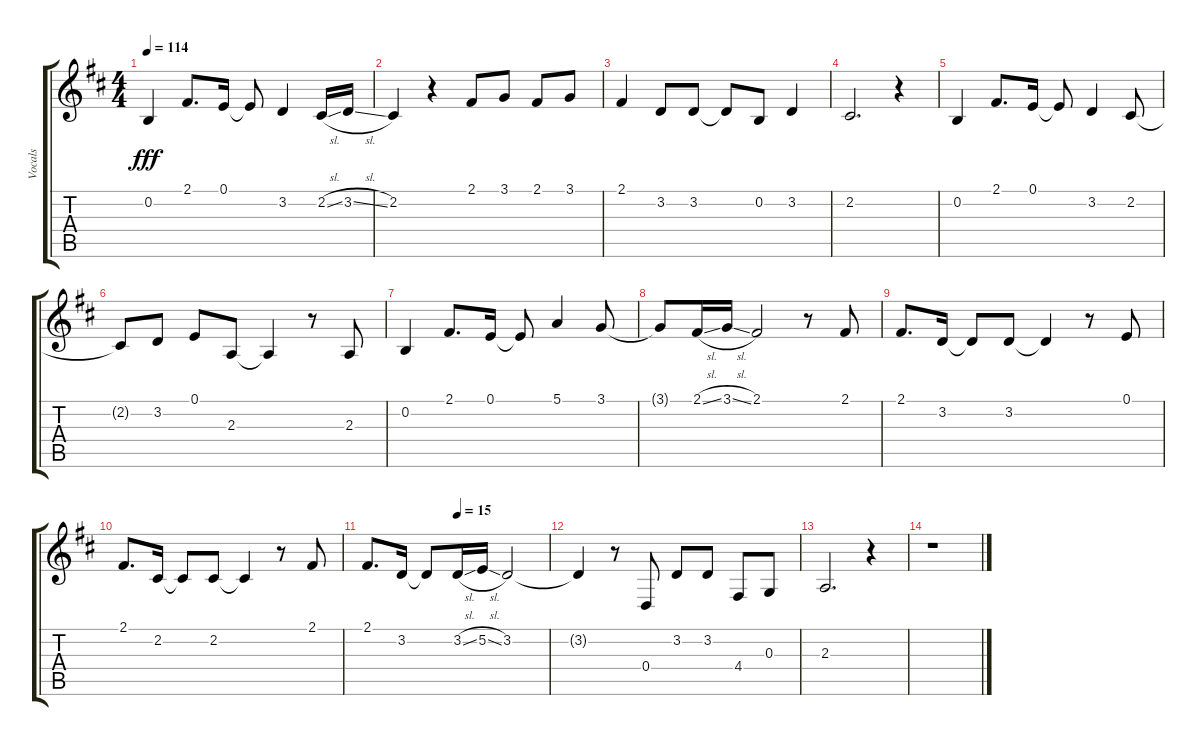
\track ("Vocals" "Vocals") {instrument voiceoohs}
\staff {score tabs}
\tuning (E4 B3 G3 D3 A2 E2) {hide}
\ts (4 4)
\tempo 114
\clef g2
\ks d
0.2.4{dy fff} 2.1.8{d} 0.1.16 0.1{t}.8 3.2.4 2.2{sl}.16 3.2{sl}.16 |
2.2.4 r.4 2.1.8 3.1.8 2.1.8 3.1.8 |
2.1.4 3.2.8 3.2.8 3.2{t}.8 0.2.8 3.2.4 |
2.2.2{d} r.4 |
0.2.4 2.1.8{d} 0.1.16 0.1{t}.8 3.2.4 2.2.8 |
2.2{t}.8 3.2.8 0.1.8 2.3.8 2.3{t}.4 r.8 2.3.8 |
0.2.4 2.1.8{d} 0.1.16 0.1{t}.8 5.1.4 3.1.8 |
3.1{t}.8 2.1{sl}.16 3.1{sl}.16 2.1.2 r.8 2.1.8 |
2.1.8{d} 3.2.16 3.2{t}.8 3.2.8 3.2{t}.4 r.8 0.1.8 |
2.1.8{d} 2.2.16 2.2{t}.8 2.2.8 2.2{t}.4 r.8 2.1.8 |
\tempo (15 0.5)
2.1.8{d} 3.2.16 3.2{t}.8 3.2{sl}.16 5.2{sl}.16 3.2.2 |
3.2{t}.4 r.8 0.4.8 3.2.8 3.2.8 4.4.8 0.3.8 |
2.3.2{d} r.4 |
r.1
